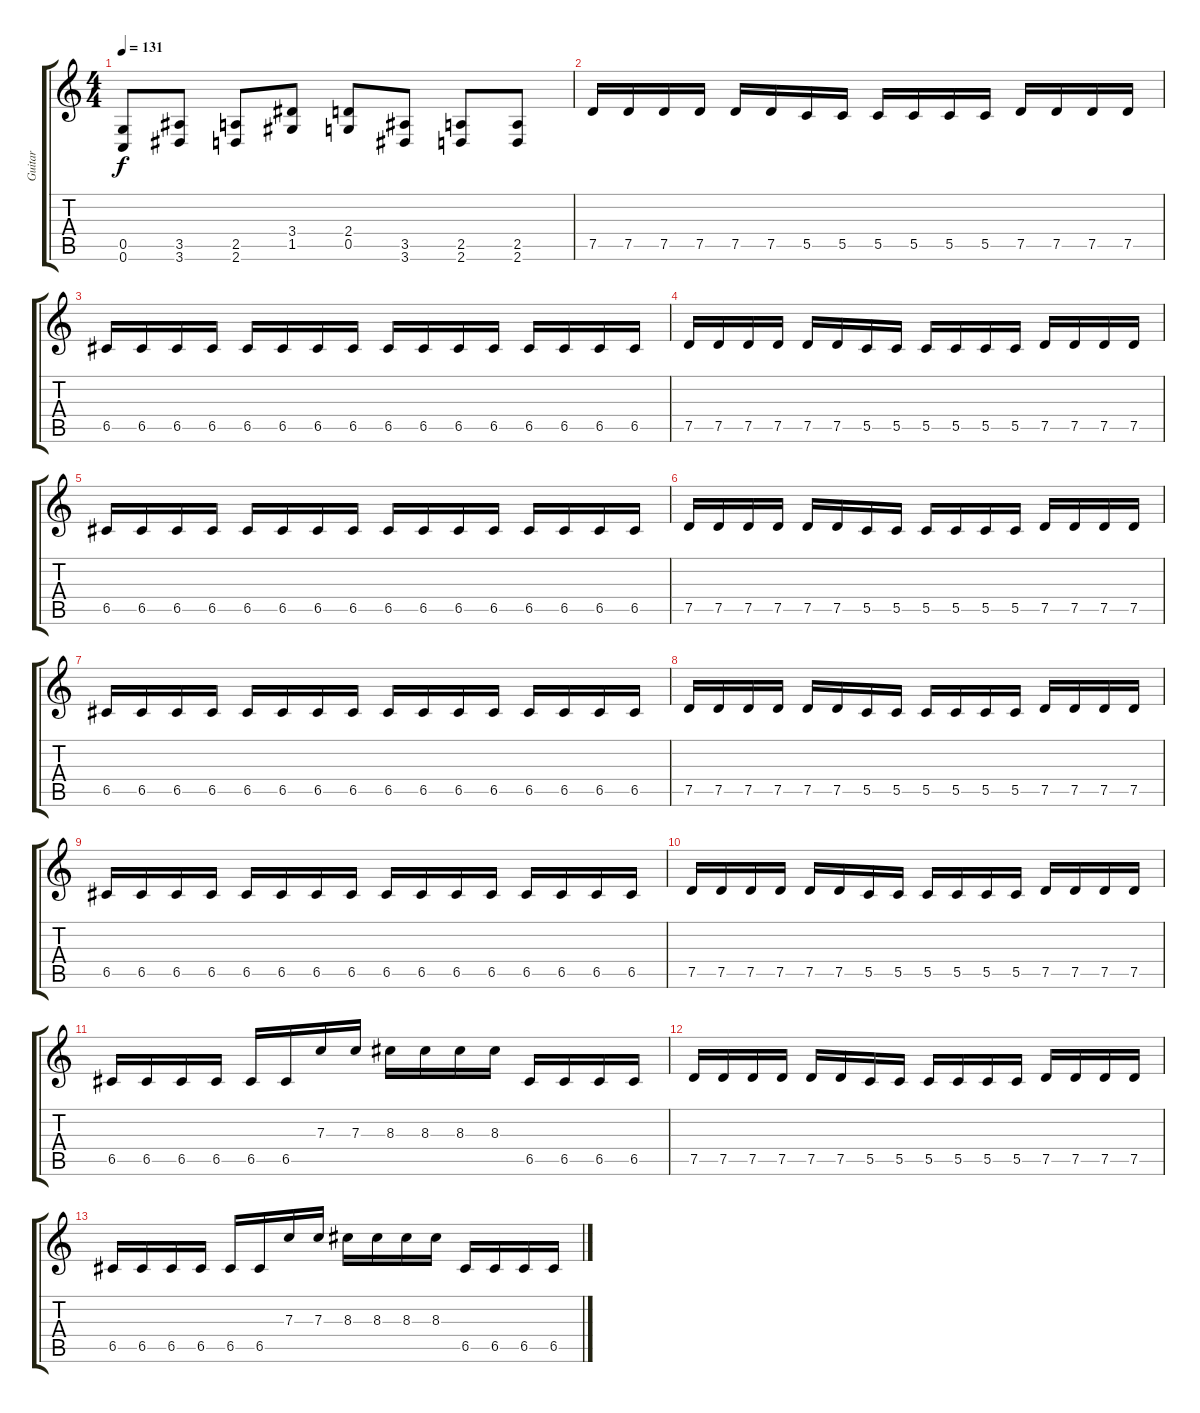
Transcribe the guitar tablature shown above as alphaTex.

\track ("Guitar" "Guitar") {instrument overdrivenguitar}
\staff {score tabs}
\tuning (D4 A3 F3 C3 G2 C2) {hide}
\ts (4 4)
\tempo 131
\clef g2
\ks c
(0.5{t} 0.6{t}).8{dy f} (3.5 3.6).8 (2.5 2.6).8 (3.4 1.5).8 (2.4 0.5).8 (3.5 3.6).8 (2.5 2.6).8 (2.5 2.6).8 |
7.5.16 7.5.16 7.5.16 7.5.16 7.5.16 7.5.16 5.5.16 5.5.16 5.5.16 5.5.16 5.5.16 5.5.16 7.5.16 7.5.16 7.5.16 7.5.16 |
6.5.16 6.5.16 6.5.16 6.5.16 6.5.16 6.5.16 6.5.16 6.5.16 6.5.16 6.5.16 6.5.16 6.5.16 6.5.16 6.5.16 6.5.16 6.5.16 |
7.5.16 7.5.16 7.5.16 7.5.16 7.5.16 7.5.16 5.5.16 5.5.16 5.5.16 5.5.16 5.5.16 5.5.16 7.5.16 7.5.16 7.5.16 7.5.16 |
6.5.16 6.5.16 6.5.16 6.5.16 6.5.16 6.5.16 6.5.16 6.5.16 6.5.16 6.5.16 6.5.16 6.5.16 6.5.16 6.5.16 6.5.16 6.5.16 |
7.5.16 7.5.16 7.5.16 7.5.16 7.5.16 7.5.16 5.5.16 5.5.16 5.5.16 5.5.16 5.5.16 5.5.16 7.5.16 7.5.16 7.5.16 7.5.16 |
6.5.16 6.5.16 6.5.16 6.5.16 6.5.16 6.5.16 6.5.16 6.5.16 6.5.16 6.5.16 6.5.16 6.5.16 6.5.16 6.5.16 6.5.16 6.5.16 |
7.5.16 7.5.16 7.5.16 7.5.16 7.5.16 7.5.16 5.5.16 5.5.16 5.5.16 5.5.16 5.5.16 5.5.16 7.5.16 7.5.16 7.5.16 7.5.16 |
6.5.16 6.5.16 6.5.16 6.5.16 6.5.16 6.5.16 6.5.16 6.5.16 6.5.16 6.5.16 6.5.16 6.5.16 6.5.16 6.5.16 6.5.16 6.5.16 |
7.5.16 7.5.16 7.5.16 7.5.16 7.5.16 7.5.16 5.5.16 5.5.16 5.5.16 5.5.16 5.5.16 5.5.16 7.5.16 7.5.16 7.5.16 7.5.16 |
6.5.16 6.5.16 6.5.16 6.5.16 6.5.16 6.5.16 7.3.16 7.3.16 8.3.16 8.3.16 8.3.16 8.3.16 6.5.16 6.5.16 6.5.16 6.5.16 |
7.5.16 7.5.16 7.5.16 7.5.16 7.5.16 7.5.16 5.5.16 5.5.16 5.5.16 5.5.16 5.5.16 5.5.16 7.5.16 7.5.16 7.5.16 7.5.16 |
6.5.16 6.5.16 6.5.16 6.5.16 6.5.16 6.5.16 7.3.16 7.3.16 8.3.16 8.3.16 8.3.16 8.3.16 6.5.16 6.5.16 6.5.16 6.5.16
